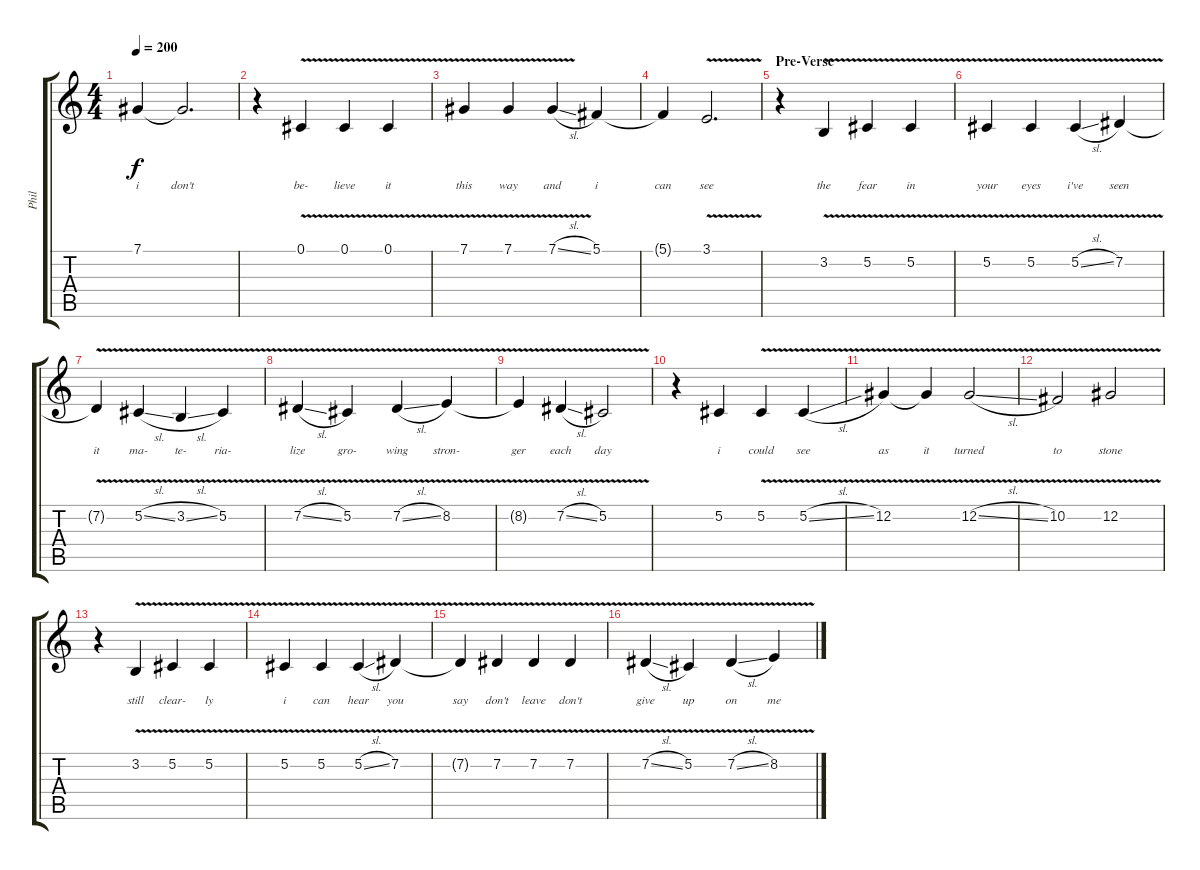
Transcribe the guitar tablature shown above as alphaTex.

\track ("Phil" "Phil") {instrument violin}
\staff {score tabs}
\tuning (Db4 Ab3 E3 B2 Gb2 Db2) {hide}
\ts (4 4)
\tempo 200
\clef g2
\ks c
7.1{t}.4{lyrics (0 "i") lyrics (1 "") lyrics (2 "") lyrics (3 "") lyrics (4 "") dy f} 7.1{t}.2{d lyrics (0 "don't") lyrics (1 "") lyrics (2 "") lyrics (3 "") lyrics (4 "")} |
r.4 0.1{v}.4{lyrics (0 "be-") lyrics (1 "") lyrics (2 "") lyrics (3 "") lyrics (4 "")} 0.1{v}.4{lyrics (0 "lieve") lyrics (1 "") lyrics (2 "") lyrics (3 "") lyrics (4 "")} 0.1{v}.4{lyrics (0 "it") lyrics (1 "") lyrics (2 "") lyrics (3 "") lyrics (4 "")} |
7.1{v}.4{lyrics (0 "this") lyrics (1 "") lyrics (2 "") lyrics (3 "") lyrics (4 "")} 7.1{v}.4{lyrics (0 "way") lyrics (1 "") lyrics (2 "") lyrics (3 "") lyrics (4 "")} 7.1{v sl}.4{lyrics (0 "and") lyrics (1 "") lyrics (2 "") lyrics (3 "") lyrics (4 "")} 5.1.4{lyrics (0 "i") lyrics (1 "") lyrics (2 "") lyrics (3 "") lyrics (4 "")} |
5.1{t}.4{lyrics (0 "can") lyrics (1 "") lyrics (2 "") lyrics (3 "") lyrics (4 "")} 3.1{v}.2{d lyrics (0 "see") lyrics (1 "") lyrics (2 "") lyrics (3 "") lyrics (4 "")} |
\section ("" "Pre-Verse")
r.4 3.2{v}.4{lyrics (0 "the") lyrics (1 "") lyrics (2 "") lyrics (3 "") lyrics (4 "")} 5.2{v}.4{lyrics (0 "fear") lyrics (1 "") lyrics (2 "") lyrics (3 "") lyrics (4 "")} 5.2{v}.4{lyrics (0 "in") lyrics (1 "") lyrics (2 "") lyrics (3 "") lyrics (4 "")} |
5.2{v}.4{lyrics (0 "your") lyrics (1 "") lyrics (2 "") lyrics (3 "") lyrics (4 "")} 5.2{v}.4{lyrics (0 "eyes") lyrics (1 "") lyrics (2 "") lyrics (3 "") lyrics (4 "")} 5.2{v sl}.4{lyrics (0 "i've") lyrics (1 "") lyrics (2 "") lyrics (3 "") lyrics (4 "")} 7.2{v}.4{lyrics (0 "seen") lyrics (1 "") lyrics (2 "") lyrics (3 "") lyrics (4 "")} |
7.2{t}.4{lyrics (0 "it") lyrics (1 "") lyrics (2 "") lyrics (3 "") lyrics (4 "")} 5.2{v sl}.4{lyrics (0 "ma-") lyrics (1 "") lyrics (2 "") lyrics (3 "") lyrics (4 "")} 3.2{v sl}.4{lyrics (0 "te-") lyrics (1 "") lyrics (2 "") lyrics (3 "") lyrics (4 "")} 5.2{v}.4{lyrics (0 "ria-") lyrics (1 "") lyrics (2 "") lyrics (3 "") lyrics (4 "")} |
7.2{v sl}.4{lyrics (0 "lize") lyrics (1 "") lyrics (2 "") lyrics (3 "") lyrics (4 "")} 5.2{v}.4{lyrics (0 "gro-") lyrics (1 "") lyrics (2 "") lyrics (3 "") lyrics (4 "")} 7.2{v sl}.4{lyrics (0 "wing") lyrics (1 "") lyrics (2 "") lyrics (3 "") lyrics (4 "")} 8.2{v}.4{lyrics (0 "stron-") lyrics (1 "") lyrics (2 "") lyrics (3 "") lyrics (4 "")} |
8.2{t}.4{lyrics (0 "ger") lyrics (1 "") lyrics (2 "") lyrics (3 "") lyrics (4 "")} 7.2{v sl}.4{lyrics (0 "each") lyrics (1 "") lyrics (2 "") lyrics (3 "") lyrics (4 "")} 5.2{v}.2{lyrics (0 "day") lyrics (1 "") lyrics (2 "") lyrics (3 "") lyrics (4 "")} |
r.4 5.2.4{lyrics (0 "i") lyrics (1 "") lyrics (2 "") lyrics (3 "") lyrics (4 "")} 5.2{v}.4{lyrics (0 "could") lyrics (1 "") lyrics (2 "") lyrics (3 "") lyrics (4 "")} 5.2{v sl}.4{lyrics (0 "see") lyrics (1 "") lyrics (2 "") lyrics (3 "") lyrics (4 "")} |
12.2{v}.4{lyrics (0 "as") lyrics (1 "") lyrics (2 "") lyrics (3 "") lyrics (4 "")} 12.2{t}.4{lyrics (0 "it") lyrics (1 "") lyrics (2 "") lyrics (3 "") lyrics (4 "")} 12.2{v sl}.2{lyrics (0 "turned") lyrics (1 "") lyrics (2 "") lyrics (3 "") lyrics (4 "")} |
10.2{v}.2{lyrics (0 "to") lyrics (1 "") lyrics (2 "") lyrics (3 "") lyrics (4 "")} 12.2{v}.2{lyrics (0 "stone") lyrics (1 "") lyrics (2 "") lyrics (3 "") lyrics (4 "")} |
r.4 3.2{v}.4{lyrics (0 "still") lyrics (1 "") lyrics (2 "") lyrics (3 "") lyrics (4 "")} 5.2{v}.4{lyrics (0 "clear-") lyrics (1 "") lyrics (2 "") lyrics (3 "") lyrics (4 "")} 5.2{v}.4{lyrics (0 "ly") lyrics (1 "") lyrics (2 "") lyrics (3 "") lyrics (4 "")} |
5.2{v}.4{lyrics (0 "i") lyrics (1 "") lyrics (2 "") lyrics (3 "") lyrics (4 "")} 5.2{v}.4{lyrics (0 "can") lyrics (1 "") lyrics (2 "") lyrics (3 "") lyrics (4 "")} 5.2{v sl}.4{lyrics (0 "hear") lyrics (1 "") lyrics (2 "") lyrics (3 "") lyrics (4 "")} 7.2{v}.4{lyrics (0 "you") lyrics (1 "") lyrics (2 "") lyrics (3 "") lyrics (4 "")} |
7.2{t}.4{lyrics (0 "say") lyrics (1 "") lyrics (2 "") lyrics (3 "") lyrics (4 "")} 7.2{v}.4{lyrics (0 "don't") lyrics (1 "") lyrics (2 "") lyrics (3 "") lyrics (4 "")} 7.2{v}.4{lyrics (0 "leave") lyrics (1 "") lyrics (2 "") lyrics (3 "") lyrics (4 "")} 7.2{v}.4{lyrics (0 "don't") lyrics (1 "") lyrics (2 "") lyrics (3 "") lyrics (4 "")} |
7.2{v sl}.4{lyrics (0 "give") lyrics (1 "") lyrics (2 "") lyrics (3 "") lyrics (4 "")} 5.2{v}.4{lyrics (0 "up") lyrics (1 "") lyrics (2 "") lyrics (3 "") lyrics (4 "")} 7.2{v sl}.4{lyrics (0 "on") lyrics (1 "") lyrics (2 "") lyrics (3 "") lyrics (4 "")} 8.2{v}.4{lyrics (0 "me") lyrics (1 "") lyrics (2 "") lyrics (3 "") lyrics (4 "")}
